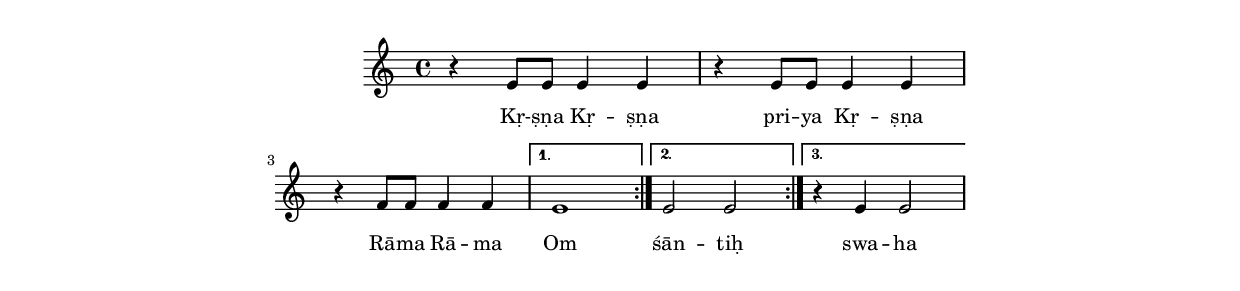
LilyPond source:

\version "2.19.45"
\paper {
	line-width = 4.6\in
}

melody = \relative c' {
  \clef treble
  \key c \major
  \time 4/4
  \set Score.voltaSpannerDuration = #(ly:make-moment 4/4)
	\new Voice = "words" {
		\repeat volta 3 {
		 r4 e8 e e4 e | r4 e8 e e4 e | r4 f8 f f4 f |
		}
		\alternative {
			{ e1 | }
			{ e2 e | }
			{ r4 e4 e2 | }
		}
	}
}

text =  \lyricmode {
	Kṛ -- ṣṇa Kṛ -- ṣṇa pri -- ya Kṛ -- ṣṇa Rā -- ma Rā -- ma Om śān -- tiḥ swa -- ha
}

\score {
  <<
    \new ChordNames {
      \set chordChanges = ##t
    }
    \new Staff  {
    	\new Voice = "one" { \melody }
  	}
    	\new Lyrics \lyricsto "words" \text
  >>
  \layout { 
   #(layout-set-staff-size 16)
   \context { \ChordNames
     \override ChordName #'font-size = #1
  	} 
  }
  \midi { 
  	\tempo 4 = 116
  }
}